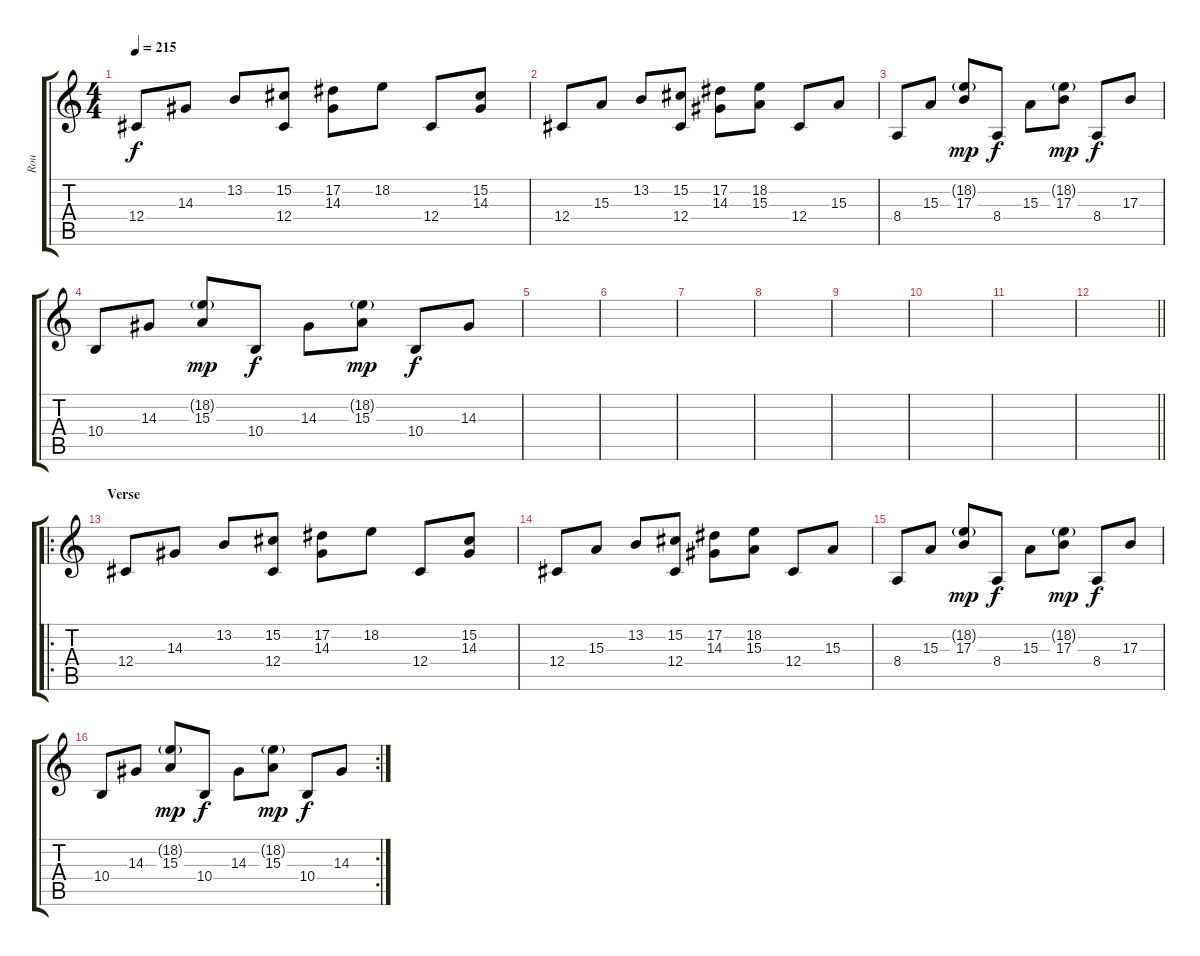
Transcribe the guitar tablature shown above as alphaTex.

\track ("Rou" "Rou") {instrument lead1square}
\staff {score tabs}
\tuning (Eb4 Bb3 Gb3 Db3 Ab2 Db2) {hide}
\ts (4 4)
\tempo 215
\clef g2
\ks c
12.4.8{dy f} 14.3.8 13.2.8 (15.2 12.4).8 (17.2 14.3).8 18.2.8 12.4.8 (15.2 14.3).8 |
12.4.8 15.3.8 13.2.8 (15.2 12.4).8 (17.2 14.3).8 (18.2 15.3).8 12.4.8 15.3.8 |
8.4.8 15.3.8 (18.2{g} 17.3).8{dy mp} 8.4.8{dy f} 15.3.8 (18.2{g} 17.3).8{dy mp} 8.4.8{dy f} 17.3.8 |
10.4.8 14.3.8 (18.2{g} 15.3).8{dy mp} 10.4.8{dy f} 14.3.8 (18.2{g} 15.3).8{dy mp} 10.4.8{dy f} 14.3.8 |
|
|
|
|
|
|
|
\barLineRight lightlight
|
\ro
\section ("" "Verse")
12.4.8{volume 6} 14.3.8 13.2.8 (15.2 12.4).8 (17.2 14.3).8 18.2.8 12.4.8 (15.2 14.3).8 |
12.4.8 15.3.8 13.2.8 (15.2 12.4).8 (17.2 14.3).8 (18.2 15.3).8 12.4.8 15.3.8 |
8.4.8 15.3.8 (18.2{g} 17.3).8{dy mp} 8.4.8{dy f} 15.3.8 (18.2{g} 17.3).8{dy mp} 8.4.8{dy f} 17.3.8 |
\rc 2
10.4.8 14.3.8 (18.2{g} 15.3).8{dy mp} 10.4.8{dy f} 14.3.8 (18.2{g} 15.3).8{dy mp} 10.4.8{dy f} 14.3.8
